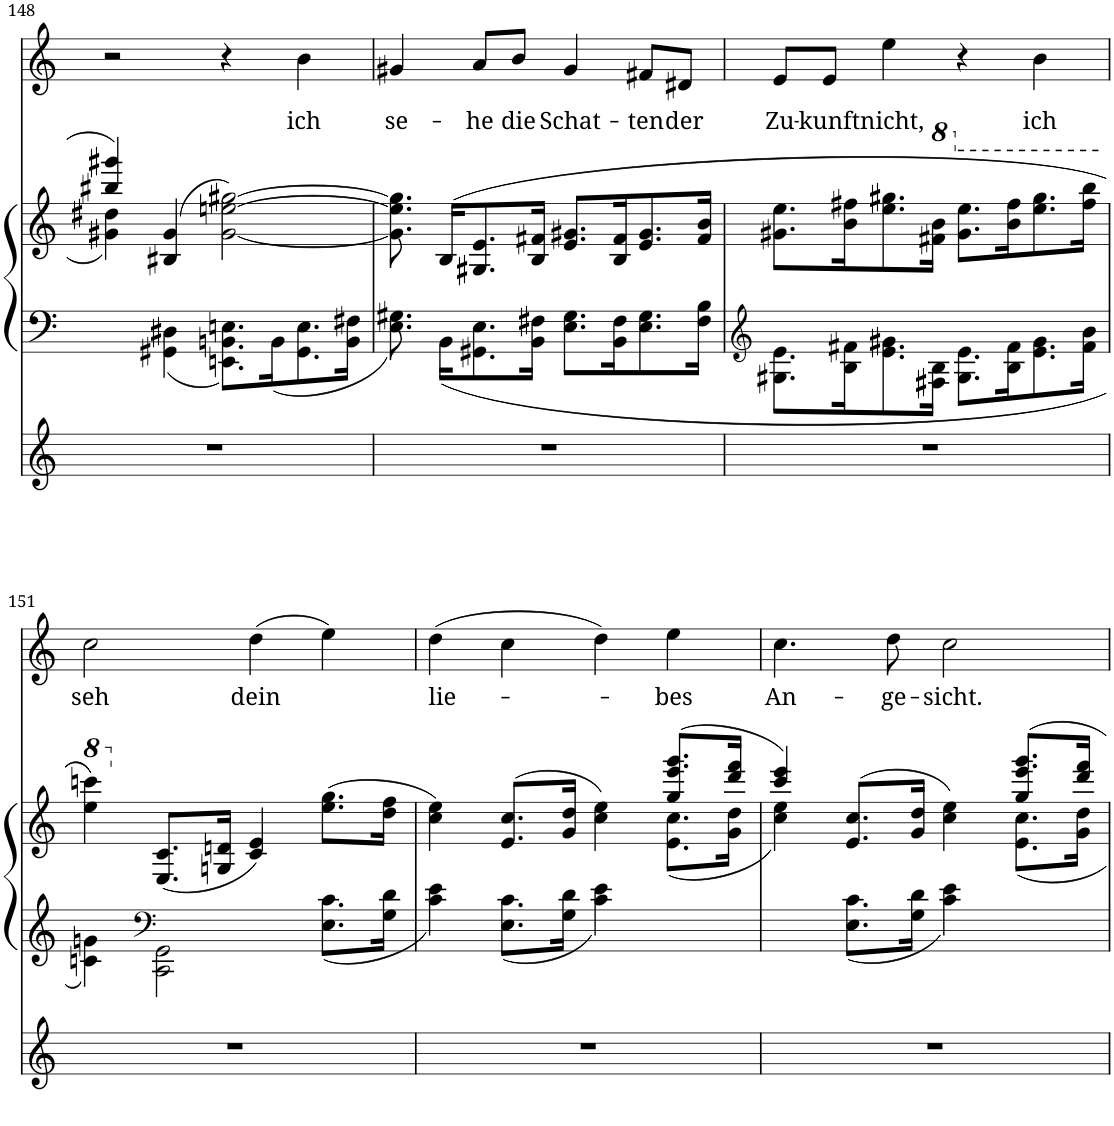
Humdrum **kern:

**kern	**kern	**kern	**kern	**text
*part3	*part2	*part2	*part1	*part1
*staff4	*staff3	*staff2	*staff1	*staff1
!!LO:PB:g=z
*clefG2	*clefF4	*clefG2	*clefG2	*
*k[]	*k[]	*k[]	*k[]	*
*C:	*C:	*C:	*C:	*
*M4/4	*M4/4	*M4/4	*M4/4	*
*met(c)	*met(c)	*met(c)	*met(c)	*
=148	=148	=148	=148	=148
*	*^	*^	*	*
1r	1ryy	4ryy	4bb#X/ 4ggg#X/	4g#X\ 4dd#X\	2r	.
.	.	4GG#X\ 4D#X\	(4B#X/ 4g#/	2.ryy	.	.
.	.	8.EEn\ 8.BBn\ 8.En\L	[2g#\ [2een\ [2gg#X\)	.	4r	.
.	.	16BB\K	.	.	.	.
!	!	!	!	!	!	!LO:LY:b
.	.	8.GG#\ 8.E\	.	.	4b\	ich
.	.	16BB\ 16F#X\Jk	.	.	.	.
*	*	*	*v	*v	*	*
=149	=149	=149	=149	=149	=149
!	!	!	!	!	!LO:LY:b
1r	1ryy	8.E\ 8.G#X\	8.g#\] 8.ee\] 8.gg#\]	4g#X/	se-
.	.	16BB\KL	(16B/KL	.	.
!	!	!	!	!	!LO:LY:b
.	.	8.GG#X\ 8.E\	8.G#X/ 8.e/	8a/L	-he
!	!	!	!	!	!LO:LY:b
.	.	.	.	8b/J	die
.	.	16BB\ 16F#X\Jk	16B/ 16f#X/Jk	.	.
!	!	!	!	!	!LO:LY:b
.	.	8.E\ 8.G#\L	8.e/ 8.g#X/L	4g#/	Schat-
.	.	16BB\ 16F#\K	16B/ 16f#/K	.	.
!	!	!	!	!	!LO:LY:b
.	.	8.E\ 8.G#\	8.e/ 8.g#/	8f#X/L	-ten
!	!	!	!	!	!LO:LY:b
.	.	.	.	8d#X/J	der
.	.	16F#\ 16B\Jk	16f#/ 16b/Jk	.	.
=150	=150	=150	=150	=150	=150
*	*clefG2	*	*	*	*
!	!	!	!	!	!LO:LY:b
1r	1ryy	8.G#X\ 8.e\L	8.g#X\ 8.ee\L	8e/L	Zu-
!	!	!	!	!	!LO:LY:b
.	.	.	.	8e/J	-kunft
.	.	16B\ 16f#X\K	16b\ 16ff#X\K	.	.
!	!	!	!	!	!LO:LY:b
.	.	8.e\ 8.g#X\	8.ee\ 8.gg#X\	4ee\	nicht,
*	*	*	*8va	*	*
.	.	16F#X\ 16B\Jk	16ff#X\ 16bb\Jk	.	.
*	*	*	*X8va	*	*
.	.	8.G#\ 8.e\L	8.g#\ 8.ee\L	4r	.
.	.	16B\ 16f#\K	16b\ 16ff#\K	.	.
!	!	!	!	!	!LO:LY:b
.	.	8.e\ 8.g#\	8.ee\ 8.gg#\	4b\	ich
.	.	16f#\ 16b\Jk	16ff#\ 16bb\Jk	.	.
!!LO:LB:g=z
=151	=151	=151	=151	=151	=151
*	*	*	*8va	*	*
!	!	!	!	!	!LO:LY:b
1r	1ryy	4cn\ 4gn\	4eee\ 4ccccn\)	2cc\	seh
*	*clefF4	*	*	*	*
*	*	*	*X8va	*	*
.	.	2CC\ 2GG\	(8.E/ 8.c/L	.	.
.	.	.	16Gn/ 16dn/Jk	.	.
!	!	!	!	!	!LO:LY:b
.	.	.	4c/ 4e/)	(4dd\	dein
.	.	8.E\ 8.c\L	(8.ee\ 8.gg\L	4ee\)	.
.	.	16G\ 16d\Jk	16dd\ 16ff\Jk	.	.
=152	=152	=152	=152	=152	=152
*	*	*	*^	*	*
*	*	*	*	*^	*	*
!	!	!	!	!	!	!	!LO:LY:b
1r	1ryy	4c\ 4e\	4cc\ 4ee\)	2.ryy	2.ryy	(4dd\	lie-
.	.	8.E\ 8.c\L	(8.e/ 8.cc/L	.	.	4cc\	.
.	.	16G\ 16d\Jk	16g/ 16dd/Jk	.	.	.	.
.	.	4c\ 4e\	4cc\ 4ee\)	.	.	4dd\)	.
!	!	!	!	!	!	!	!LO:LY:b
.	.	4ryy	(8.eee/ 8.ggg/L	(8.e\ 8.cc\L	4gg/	4ee\	-bes
.	.	.	16ddd/ 16fff/Jk	16g\ 16dd\Jk	.	.	.
=153	=153	=153	=153	=153	=153	=153	=153
!	!	!	!	!	!	!	!LO:LY:b
1r	1ryy	4ryy	4ccc/ 4eee/)	4cc\ 4ee\)	2.ryy	4.cc\	An-
.	.	8.E\ 8.c\L	(8.e/ 8.cc/L	2ryy	.	.	.
!	!	!	!	!	!	!	!LO:LY:b
.	.	.	.	.	.	8dd\	-ge-
.	.	16G\ 16d\Jk	16g/ 16dd/Jk	.	.	.	.
!	!	!	!	!	!	!	!LO:LY:b
.	.	4c\ 4e\	4cc\ 4ee\)	.	.	2cc\	-sicht.
.	.	4ryy	8.eee/ 8.ggg/L	8.e\ 8.cc\L	4gg/	.	.
.	.	.	16ddd/ 16fff/Jk	16g\ 16dd\Jk	.	.	.
*	*v	*v	*	*	*	*	*
*	*	*v	*v	*v	*	*
=	=	=	=	=
*-	*-	*-	*-	*-
